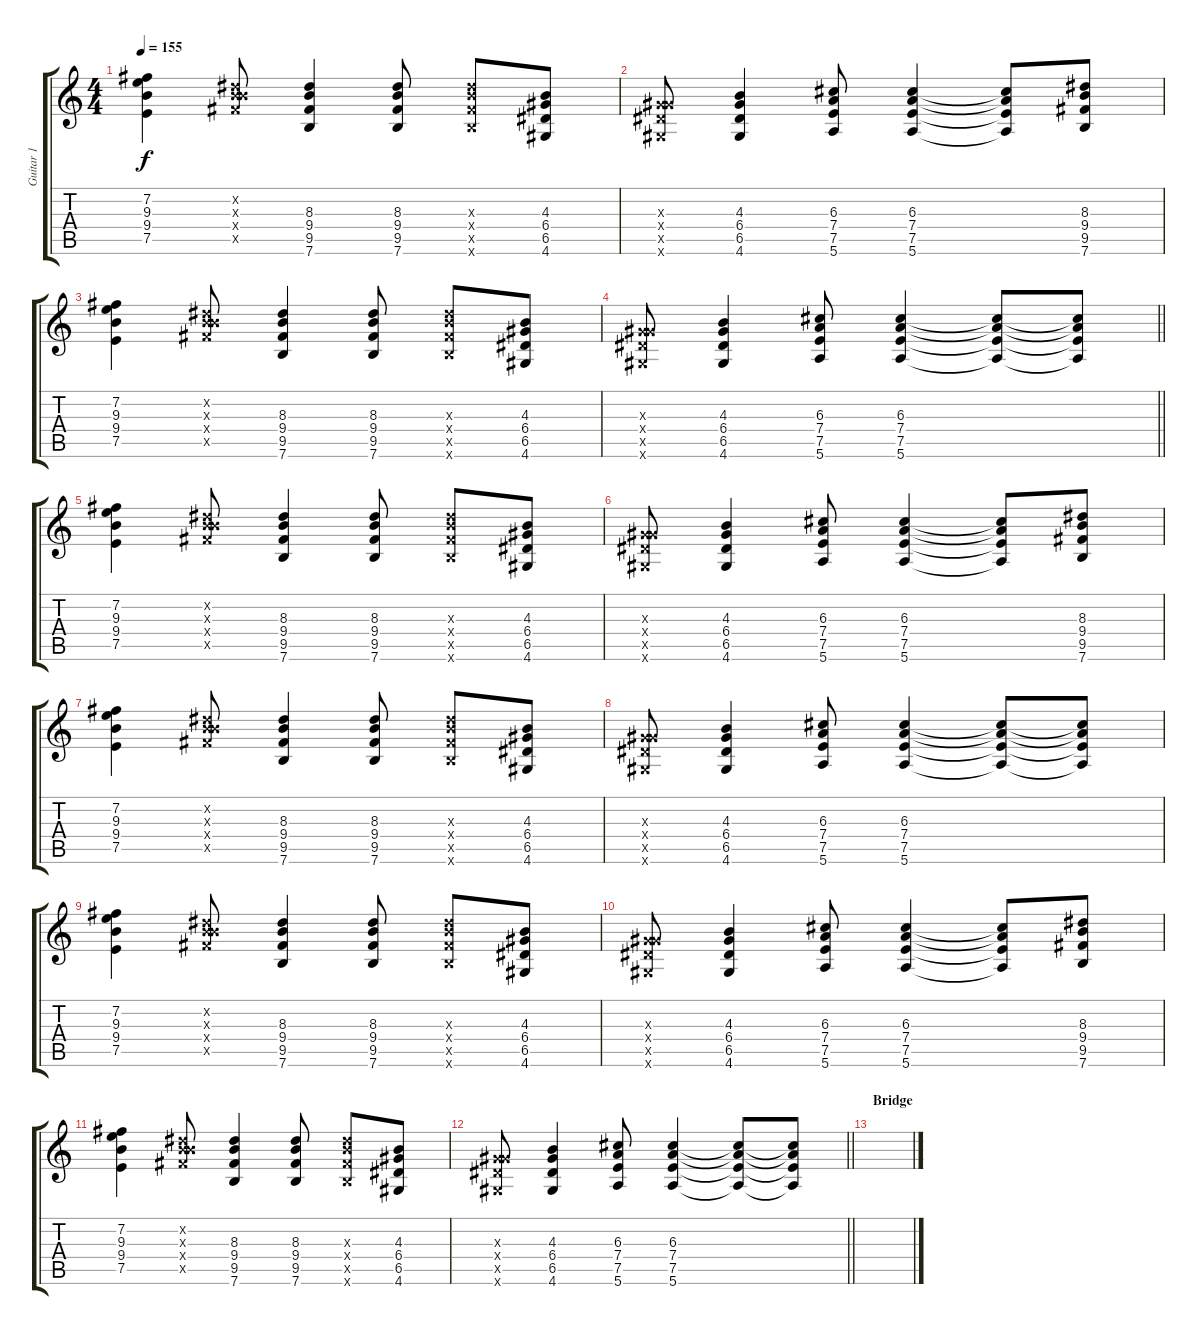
\track ("Guitar 1" "Guitar 1") {instrument overdrivenguitar}
\staff {score tabs}
\tuning (E4 B3 G3 D3 A2 E2) {hide}
\ts (4 4)
\tempo 155
\clef g2
\ks c
(7.2 9.3 9.4 7.5).4{dy f} (0.2{x} 8.3{x} 9.4{x} 9.5{x}).8 (8.3 9.4 9.5 7.6).4 (8.3 9.4 9.5 7.6).8 (8.3{x} 9.4{x} 9.5{x} 7.6{x}).8 (4.3 6.4 6.5 4.6).8 |
(0.3{x} 6.4{x} 6.5{x} 4.6{x}).8 (4.3 6.4 6.5 4.6).4 (6.3 7.4 7.5 5.6).8 (6.3 7.4 7.5 5.6).4 (6.3{t} 7.4{t} 7.5{t} 5.6{t}).8 (8.3 9.4 9.5 7.6).8 |
(7.2 9.3 9.4 7.5).4 (0.2{x} 8.3{x} 9.4{x} 9.5{x}).8 (8.3 9.4 9.5 7.6).4 (8.3 9.4 9.5 7.6).8 (8.3{x} 9.4{x} 9.5{x} 7.6{x}).8 (4.3 6.4 6.5 4.6).8 |
\barLineRight lightlight
(0.3{x} 6.4{x} 6.5{x} 4.6{x}).8 (4.3 6.4 6.5 4.6).4 (6.3 7.4 7.5 5.6).8 (6.3 7.4 7.5 5.6).4 (6.3{t} 7.4{t} 7.5{t} 5.6{t}).8 (6.3{t} 7.4{t} 7.5{t} 5.6{t}).8 |
(7.2 9.3 9.4 7.5).4 (0.2{x} 8.3{x} 9.4{x} 9.5{x}).8 (8.3 9.4 9.5 7.6).4 (8.3 9.4 9.5 7.6).8 (8.3{x} 9.4{x} 9.5{x} 7.6{x}).8 (4.3 6.4 6.5 4.6).8 |
(0.3{x} 6.4{x} 6.5{x} 4.6{x}).8 (4.3 6.4 6.5 4.6).4 (6.3 7.4 7.5 5.6).8 (6.3 7.4 7.5 5.6).4 (6.3{t} 7.4{t} 7.5{t} 5.6{t}).8 (8.3 9.4 9.5 7.6).8 |
(7.2 9.3 9.4 7.5).4 (0.2{x} 8.3{x} 9.4{x} 9.5{x}).8 (8.3 9.4 9.5 7.6).4 (8.3 9.4 9.5 7.6).8 (8.3{x} 9.4{x} 9.5{x} 7.6{x}).8 (4.3 6.4 6.5 4.6).8 |
(0.3{x} 6.4{x} 6.5{x} 4.6{x}).8 (4.3 6.4 6.5 4.6).4 (6.3 7.4 7.5 5.6).8 (6.3 7.4 7.5 5.6).4 (6.3{t} 7.4{t} 7.5{t} 5.6{t}).8 (6.3{t} 7.4{t} 7.5{t} 5.6{t}).8 |
(7.2 9.3 9.4 7.5).4 (0.2{x} 8.3{x} 9.4{x} 9.5{x}).8 (8.3 9.4 9.5 7.6).4 (8.3 9.4 9.5 7.6).8 (8.3{x} 9.4{x} 9.5{x} 7.6{x}).8 (4.3 6.4 6.5 4.6).8 |
(0.3{x} 6.4{x} 6.5{x} 4.6{x}).8 (4.3 6.4 6.5 4.6).4 (6.3 7.4 7.5 5.6).8 (6.3 7.4 7.5 5.6).4 (6.3{t} 7.4{t} 7.5{t} 5.6{t}).8 (8.3 9.4 9.5 7.6).8 |
(7.2 9.3 9.4 7.5).4 (0.2{x} 8.3{x} 9.4{x} 9.5{x}).8 (8.3 9.4 9.5 7.6).4 (8.3 9.4 9.5 7.6).8 (8.3{x} 9.4{x} 9.5{x} 7.6{x}).8 (4.3 6.4 6.5 4.6).8 |
\barLineRight lightlight
(0.3{x} 6.4{x} 6.5{x} 4.6{x}).8 (4.3 6.4 6.5 4.6).4 (6.3 7.4 7.5 5.6).8 (6.3 7.4 7.5 5.6).4 (6.3{t} 7.4{t} 7.5{t} 5.6{t}).8 (6.3{t} 7.4{t} 7.5{t} 5.6{t}).8 |
\section ("" "Bridge")
